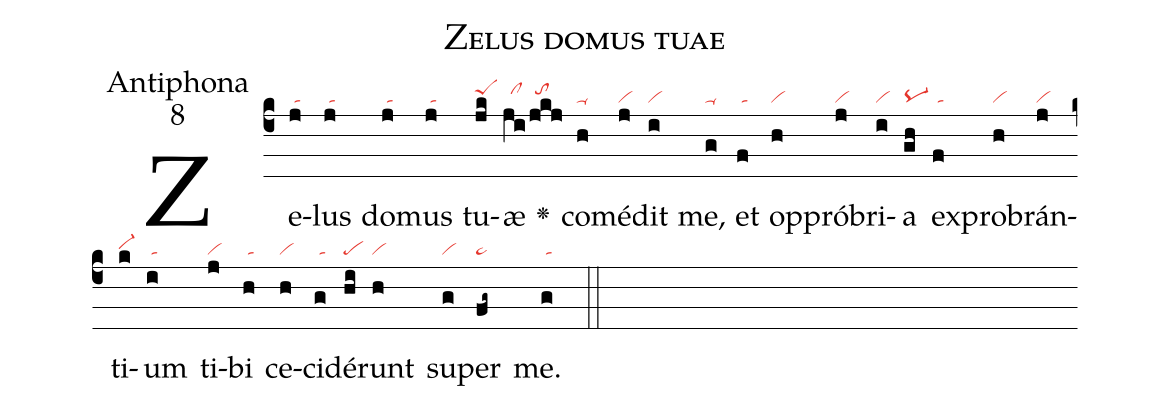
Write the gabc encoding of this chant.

name:Zelus domus tuae;
office-part:Antiphona;
mode:8;
nabc-lines: 1;
%%
(c4) Ze(j|/ta)lus(j|/ta) do(j|/ta)mus(j|/ta) tu(jk|peShi)æ(ji/jkj|//clhi///tohi) <v>\greheightstar</v>() co(h|ta-)mé(j|vi)dit(i|vi) me,(g|ta-) et(f|/ta) op(h|vi)pró(j|vi)bri(i|vi)a(gh|pq-) ex(f|/ta)pro(h|vi)brán(j|vi)ti(k|vi-hh)um(i|/ta) ti(j|vi)bi(h|/ta) ce(h|vi)ci(g|/ta)dé(hi|pe)runt(h|vi) su(g|vi)per(fg~|pe~) me.(g////|/ta) (::)
